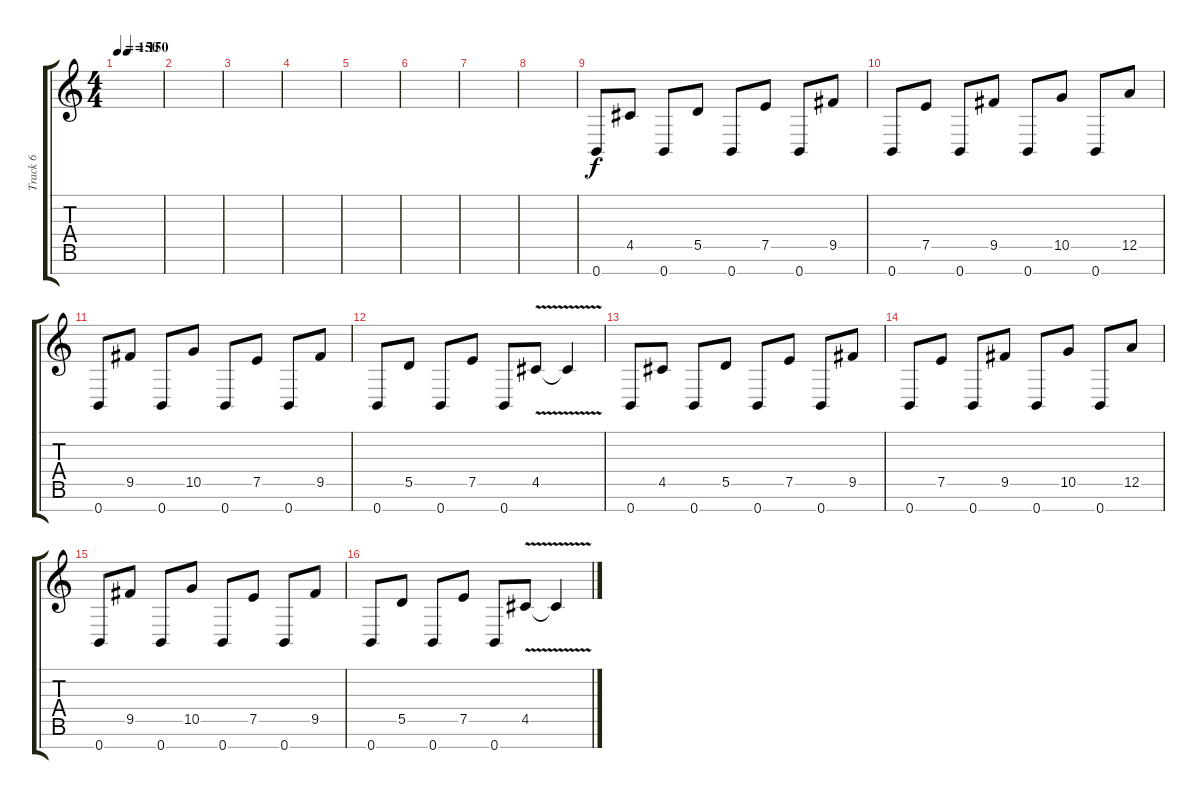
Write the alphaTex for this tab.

\track ("Track 6" "Track 6") {instrument distortionguitar}
\staff {score tabs}
\tuning (E4 B3 G3 D3 A2 E2 B1) {hide}
\ts (4 4)
\tempo 150
\tempo (150 0.21875)
\clef g2
\ks c
|
|
|
|
|
|
|
|
0.7.8 4.5.8 0.7.8 5.5.8 0.7.8 7.5.8 0.7.8 9.5.8 |
0.7.8 7.5.8 0.7.8 9.5.8 0.7.8 10.5.8 0.7.8 12.5.8 |
0.7.8 9.5.8 0.7.8 10.5.8 0.7.8 7.5.8 0.7.8 9.5.8 |
0.7.8 5.5.8 0.7.8 7.5.8 0.7.8 4.5{v}.8 4.5{v t}.4 |
0.7.8 4.5.8 0.7.8 5.5.8 0.7.8 7.5.8 0.7.8 9.5.8 |
0.7.8 7.5.8 0.7.8 9.5.8 0.7.8 10.5.8 0.7.8 12.5.8 |
0.7.8 9.5.8 0.7.8 10.5.8 0.7.8 7.5.8 0.7.8 9.5.8 |
0.7.8 5.5.8 0.7.8 7.5.8 0.7.8 4.5{v}.8 4.5{v t}.4
